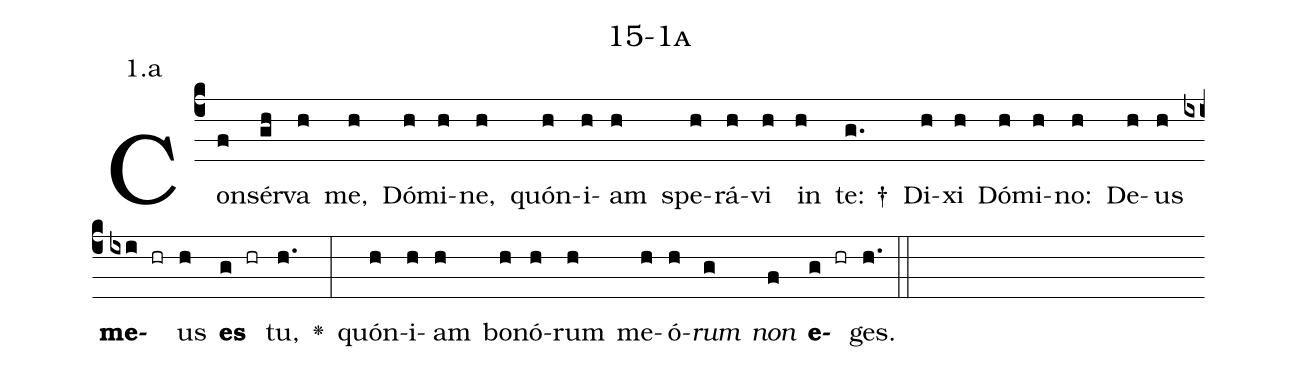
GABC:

name: 15-1a;
annotation: 1.a;
%%
(c4)Con(f)sér(gh)va(h) me,(h) Dó(h)mi(h)ne,(h) quón(h)i(h)am(h) spe(h)rá(h)vi(h) in(h) te: †(g.) Di(h)xi(h) Dó(h)mi(h)no:(h) De(h)us(h) <b>me</b>(ixi hr)us(h) <b>es</b>(g hr) tu,(h.) <v>\greheightstar</v>(:) quón(h)i(h)am(h) bo(h)nó(h)rum(h) me(h)ó(h)<i>rum</i>(g) <i>non</i>(f) <b>e</b>(g hr)ges.(h.) (::)


%E(h) u(h) o(g) u(f) a(g) e.(h.) (::)
